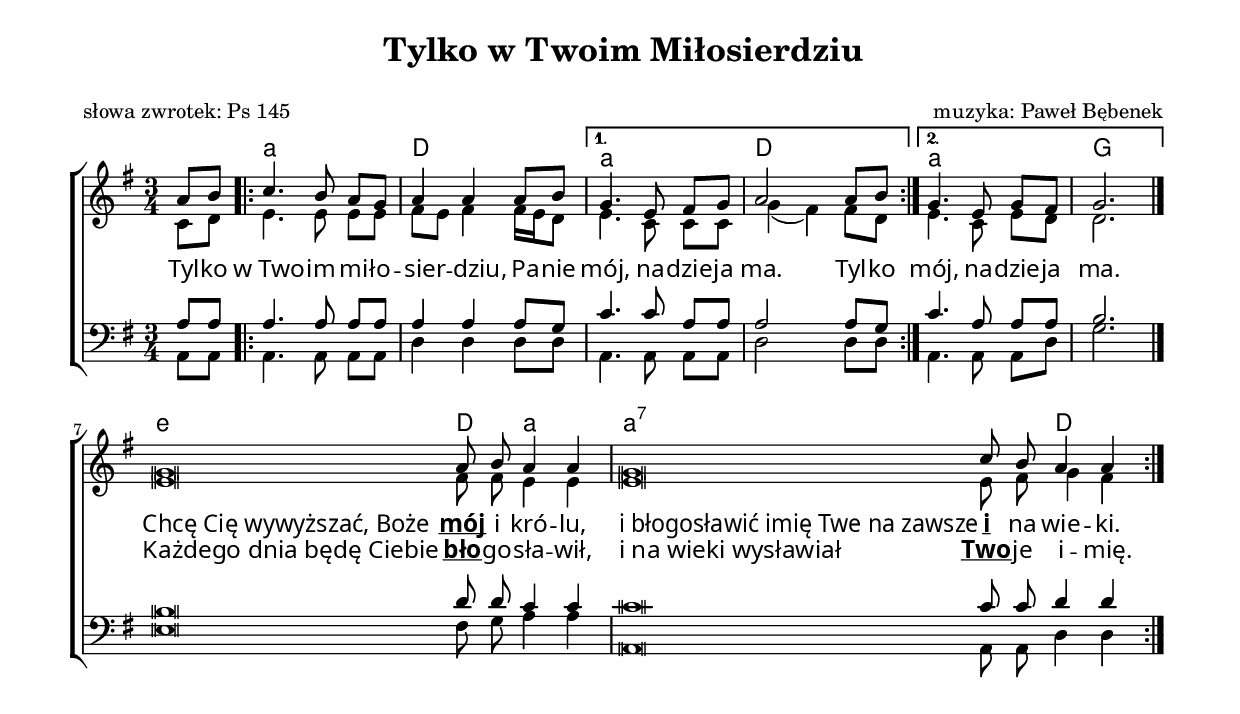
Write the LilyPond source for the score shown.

\version "2.17.3"
#(set-global-staff-size 18)

\header	{
  title = \markup \column { "Tylko w Twoim Miłosierdziu" " " }
  poet = "słowa zwrotek: Ps 145"
  composer = "muzyka: Paweł Bębenek"
}

\paper {
  top-margin = 10 \mm
  left-margin = 14 \mm
  right-margin = 13 \mm
  markup-system-spacing #'basic-distance = #15
  system-system-spacing #'basic-distance = #13
}
%--------------------------------MELODY--------------------------------
sopranomelody = \relative f' {
  \key g \major
  \time 3/4
  \partial 4
  a8 b
  \repeat volta 2 {
    c4. b8 a g
    a4 a a8 b
  }
  \alternative {
    {
      g4. e8 fis g
      a2 a8 b
    }
    {
      g4. e8 g fis
      g2.
    }
  }
  \bar "|."
  \break
  \repeat volta 2 {
    \cadenzaOn
    g\breve a8 b a4 a
    \bar "|"
    g\breve c8 b a4 a
    \cadenzaOff
  }
}
altomelody = \relative f' {
  \key g \major
  \time 3/4
  \partial 4
  c8 d
  \repeat volta 2 {
    e4. e8 e e
    fis8 e fis4 fis16 e d8
  }
  \alternative {
    {
      e4. c8 c c
      g'4( fis) fis8 d
    }
    {
      e4. c8 e d
      d2.
    }
  }
  \bar "|."
  \break
  \repeat volta 2 {
    \cadenzaOn
    e\breve fis8 fis e4 e
    \bar "|"
    e\breve e8 fis g4 fis
    \cadenzaOff
  }
}
tenormelody = \relative f {
  \key g \major
  \time 3/4
  \partial 4
  a8 a
  \repeat volta 2 {
    a4. a8 a a
    a4 a a8 g
  }
  \alternative {
    {
      c4. c8 a a
      a2 a8 g
    }
    {
      c4. a8 a a
      b2.
    }
  }
  \bar "|."
  \break
  \repeat volta 2 {
    \cadenzaOn
    b\breve d8 d c4 c
    \bar "|"
    c\breve c8 c d4 d
    \cadenzaOff
  }
}
bassmelody = \relative f {
  \key g \major
  \time 3/4
  \partial 4
  a,8 a
  \repeat volta 2 {
    a4. a8 a a
    d4 d d8 d
  }
  \alternative {
    {
      a4. a8 a a
      d2 d8 d
    }
    {
      a4. a8 a d
      g2.
    }
  }
  \bar "|."
  \break
  \repeat volta 2 {
    \cadenzaOn
    e\breve fis8 g a4 a
    \bar "|"
    a,\breve a8 a d4 d
    \cadenzaOff
  }
}
akordy = \chordmode {
  \set chordNameLowercaseMinor = ##t
  s4
  a2.:m d
  \once \override ChordName #'Y-offset = #-1
  a:m d
  \once \override ChordName #'Y-offset = #-1
  a:m g
  \cadenzaOn
  e\breve:m d4 a2:m
  a\breve:m7 s4 d2
  \cadenzaOff
}
%--------------------------------LYRICS--------------------------------
bolden = {
  \once \override LyricText #'font-name = #"Minion Pro Bold"
}

text = \lyricmode {
  Tyl -- ko w_Two -- im mi -- ło -- \tweak #'X-offset #-0.8 sier -- \tweak #'X-offset #-1 dziu,
  \tweak #'X-offset #-0.3 Pa -- nie mój, na -- dzie -- ja ma. Tyl -- ko
  mój, na -- dzie -- ja ma.
  \tweak #'X-offset #-1.5 \markup \scale #'(0.97 . 1) "Chcę Cię wywyższać, Boże"
  \bolden \markup \underline mój i kró -- lu,
  \tweak #'X-offset #-0.5 \markup \scale #'(0.95 . 1) "i błogosławić imię Twe na zawsze"
  \bolden \markup \underline i na wie -- ki.
}
secondverse = \lyricmode {
  \repeat unfold 22 \skip4
  \tweak #'X-offset #-1.5 "Każdego dnia będę Ciebie"
  \bolden \markup \underline bło -- go -- sła -- wił,
  \tweak #'X-offset #-0.5 "i na wieki wysławiał"
  \bolden \markup \underline Two -- je i -- mię.
}
%--------------------------------ALL-FILE VARIABLE--------------------------------

\score {
  \new ChoirStaff <<
    \new ChordNames { \germanChords \akordy }
    \new Staff = women <<
      \clef treble
      \new Voice = soprano {
        \voiceOne
        \sopranomelody
      }
      \new Voice = alto {
        \voiceTwo
        \altomelody
      }
    >>
    \new Lyrics = sopranolyrics \with {
      \override VerticalAxisGroup #'staff-affinity = #CENTER
      \override VerticalAxisGroup #'nonstaff-relatedstaff-spacing #'padding = #1
    }
    \lyricsto soprano \text
    \new Lyrics = sopranolyrics \with {
    }
    \lyricsto soprano \secondverse

    \new Staff = men <<
      \clef bass
      \new Voice = tenor {
        \voiceOne
        \tenormelody
      }
      \new Voice = bass {
        \voiceTwo
        \bassmelody
      }
    >>
  >>
  \layout {
    \override NoteHead #'style = #'altdefault
    indent = 0
    \override LyricText #'font-name = #"Minion Pro Medium"
    \override LyricText #'font-size = #1.5
    \set Timing.beamHalfMeasure = ##f
  }
}
